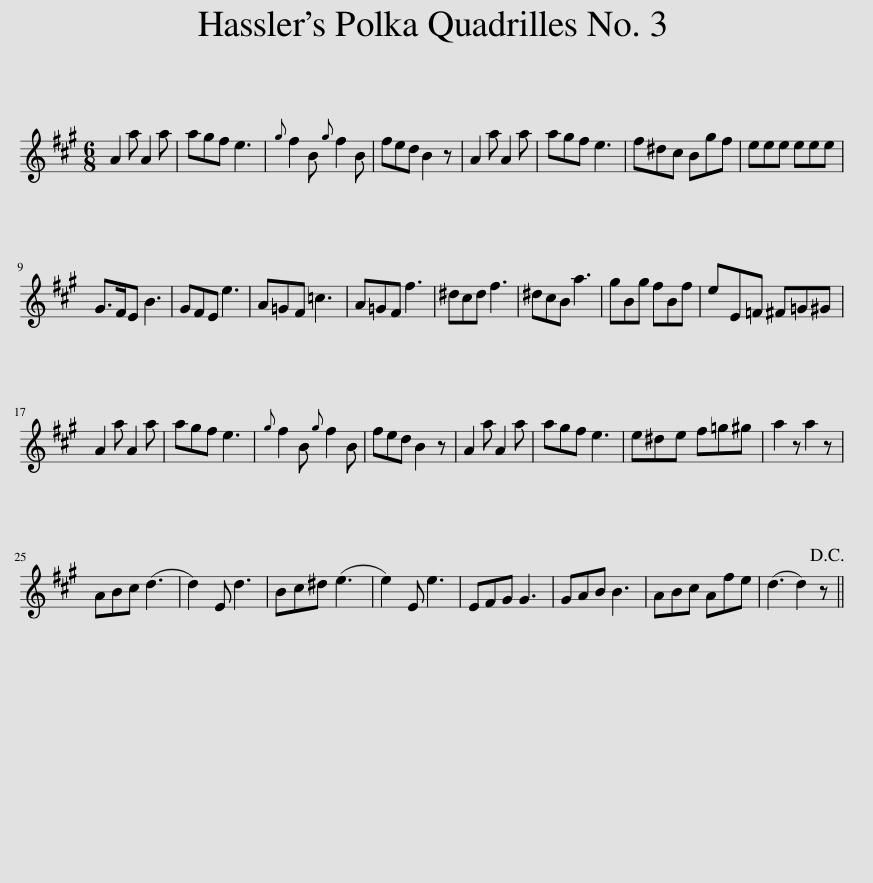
X:1
L:1/8
M:6/8
I:linebreak $
K:A
V:1 treble
V:1
 A2 a A2 a | agf e3 |{g} f2 B{g} f2 B | fed B2 z | A2 a A2 a | %5
 agf e3 | f^dc Bgf | eee eee |$ G>FE B3 | GFE e3 | %10
 A=GF =c3 | A=GF f3 | ^dcd f3 | ^dcB a3 | gBg fBf | %15
 eE=F ^F=G^G |$ A2 a A2 a | agf e3 |{g} f2 B{g} f2 B | fed B2 z | %20
 A2 a A2 a | agf e3 | e^de f=g^g | a2 z a2 z |$ ABc (d3 | %25
 d2) E d3 | Bc^d (e3 | e2) E e3 | EFG G3 | GAB B3 | %30
 ABc Afe | (d3 d2) z!D.C.! || %32
